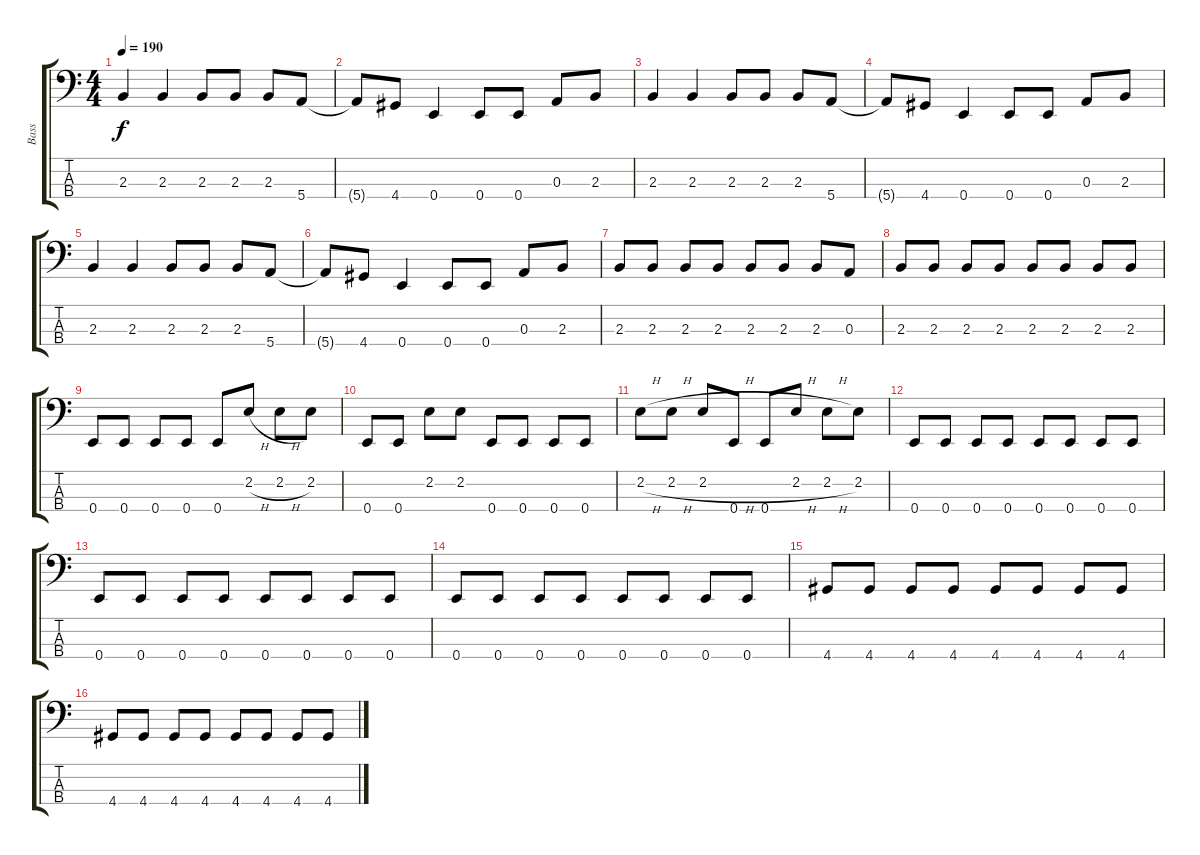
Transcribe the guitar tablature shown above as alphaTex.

\track ("Bass" "Bass") {instrument electricbassfinger}
\staff {score tabs}
\tuning (G2 D2 A1 E1) {hide}
\ts (4 4)
\tempo 190
\clef f4
\ks c
2.3.4{dy f} 2.3.4 2.3.8 2.3.8 2.3.8 5.4.8 |
5.4{t}.8 4.4.8 0.4.4 0.4.8 0.4.8 0.3.8 2.3.8 |
2.3.4 2.3.4 2.3.8 2.3.8 2.3.8 5.4.8 |
5.4{t}.8 4.4.8 0.4.4 0.4.8 0.4.8 0.3.8 2.3.8 |
2.3.4 2.3.4 2.3.8 2.3.8 2.3.8 5.4.8 |
5.4{t}.8 4.4.8 0.4.4 0.4.8 0.4.8 0.3.8 2.3.8 |
2.3.8 2.3.8 2.3.8 2.3.8 2.3.8 2.3.8 2.3.8 0.3.8 |
2.3.8 2.3.8 2.3.8 2.3.8 2.3.8 2.3.8 2.3.8 2.3.8 |
0.4.8 0.4.8 0.4.8 0.4.8 0.4.8 2.2{h}.8 2.2{h}.8 2.2.8 |
0.4.8 0.4.8 2.2.8 2.2.8 0.4.8 0.4.8 0.4.8 0.4.8 |
2.2{h}.8 2.2{h}.8 2.2{h}.8 0.4.8 0.4.8 2.2{h}.8 2.2{h}.8 2.2.8 |
0.4.8 0.4.8 0.4.8 0.4.8 0.4.8 0.4.8 0.4.8 0.4.8 |
0.4.8 0.4.8 0.4.8 0.4.8 0.4.8 0.4.8 0.4.8 0.4.8 |
0.4.8 0.4.8 0.4.8 0.4.8 0.4.8 0.4.8 0.4.8 0.4.8 |
4.4.8 4.4.8 4.4.8 4.4.8 4.4.8 4.4.8 4.4.8 4.4.8 |
4.4.8 4.4.8 4.4.8 4.4.8 4.4.8 4.4.8 4.4.8 4.4.8
